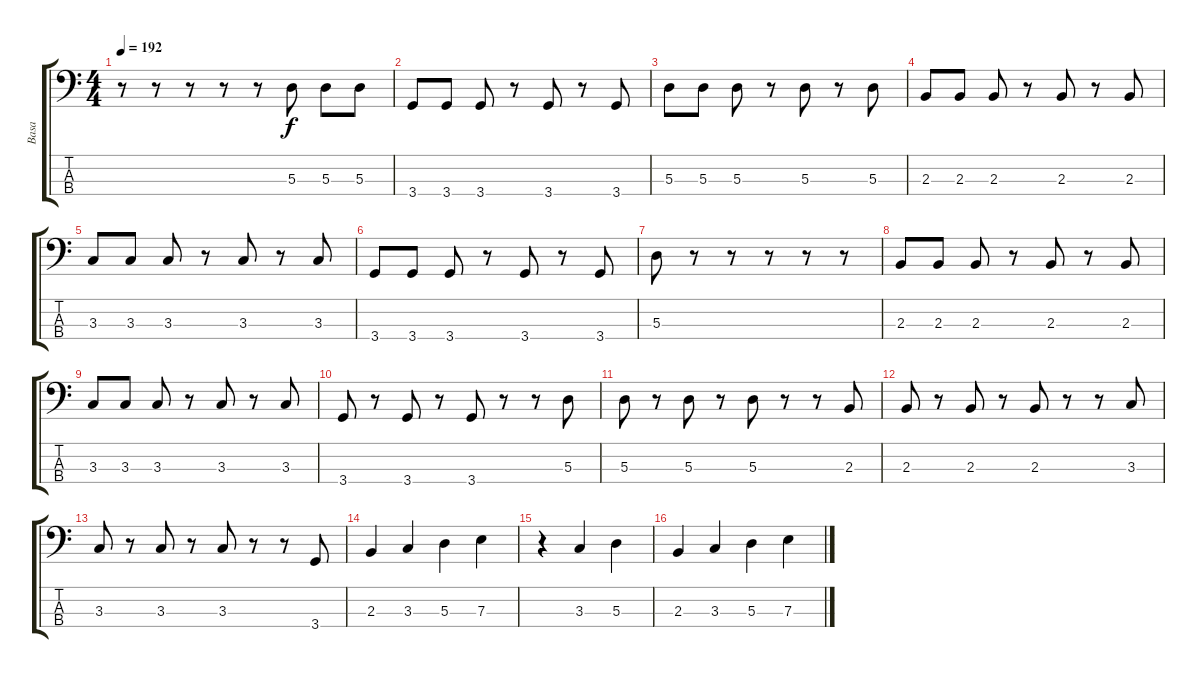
\track ("Basa" "Basa") {instrument electricbassfinger}
\staff {score tabs}
\tuning (G2 D2 A1 E1) {hide}
\ts (4 4)
\tempo 192
\clef f4
\ks c
r.8{dy f} r.8 r.8 r.8 r.8 5.3.8 5.3.8 5.3.8 |
3.4.8 3.4.8 3.4.8 r.8 3.4.8 r.8 3.4.8 |
5.3.8 5.3.8 5.3.8 r.8 5.3.8 r.8 5.3.8 |
2.3.8 2.3.8 2.3.8 r.8 2.3.8 r.8 2.3.8 |
3.3.8 3.3.8 3.3.8 r.8 3.3.8 r.8 3.3.8 |
3.4.8 3.4.8 3.4.8 r.8 3.4.8 r.8 3.4.8 |
5.3.8 r.8 r.8 r.8 r.8 r.8 |
2.3.8 2.3.8 2.3.8 r.8 2.3.8 r.8 2.3.8 |
3.3.8 3.3.8 3.3.8 r.8 3.3.8 r.8 3.3.8 |
3.4.8 r.8 3.4.8 r.8 3.4.8 r.8 r.8 5.3.8 |
5.3.8 r.8 5.3.8 r.8 5.3.8 r.8 r.8 2.3.8 |
2.3.8 r.8 2.3.8 r.8 2.3.8 r.8 r.8 3.3.8 |
3.3.8 r.8 3.3.8 r.8 3.3.8 r.8 r.8 3.4.8 |
2.3.4 3.3.4 5.3.4 7.3.4 |
r.4 3.3.4 5.3.4 |
2.3.4 3.3.4 5.3.4 7.3.4
